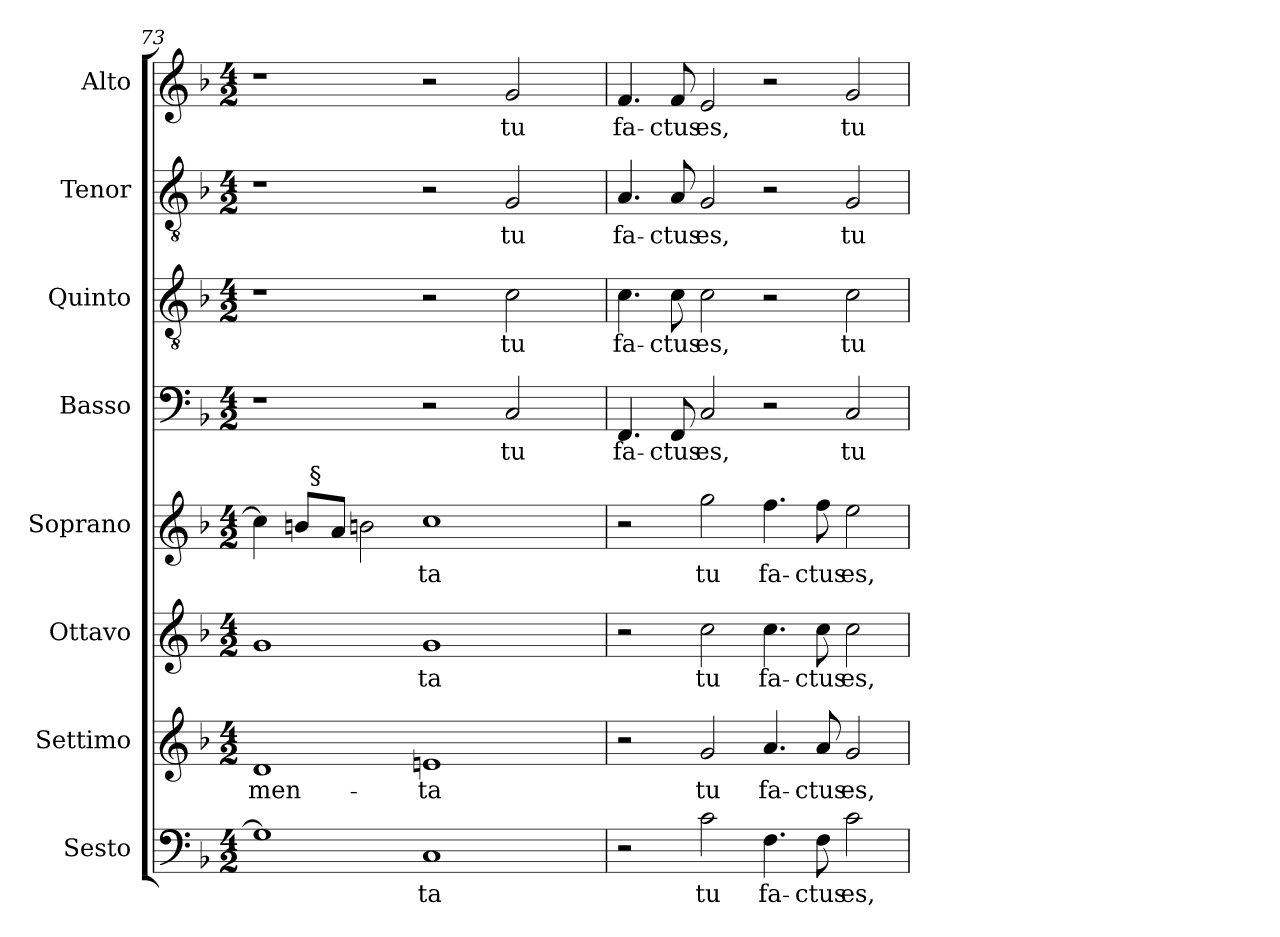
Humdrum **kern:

**kern	**text	**kern	**text	**kern	**text	**kern	**text	**kern	**text	**kern	**text	**kern	**text	**kern	**text
*part8	*part8	*part7	*part7	*part6	*part6	*part5	*part5	*part4	*part4	*part3	*part3	*part2	*part2	*part1	*part1
*staff8	*staff8	*staff7	*staff7	*staff6	*staff6	*staff5	*staff5	*staff4	*staff4	*staff3	*staff3	*staff2	*staff2	*staff1	*staff1
*I"Sesto	*	*I"Settimo	*	*I"Ottavo	*	*I"Soprano	*	*I"Basso	*	*I"Quinto	*	*I"Tenor	*	*I"Alto	*
*I'Ss.	*	*I'St.	*	*I'Ot.	*	*I'S.	*	*I'B.	*	*I'Q.	*	*I'T.	*	*I'A.	*
*clefF4	*	*clefG2	*	*clefG2	*	*clefG2	*	*clefF4	*	*clefGv2	*	*clefGv2	*	*clefG2	*
*	*	*	*	*	*	*	*	*	*	*ITrd7c12	*	*ITrd7c12	*	*	*
*k[b-]	*	*k[b-]	*	*k[b-]	*	*k[b-]	*	*k[b-]	*	*k[b-]	*	*k[b-]	*	*k[b-]	*
*F:	*	*F:	*	*F:	*	*F:	*	*F:	*	*F:	*	*F:	*	*F:	*
*M4/2	*	*M4/2	*	*M4/2	*	*M4/2	*	*M4/2	*	*M4/2	*	*M4/2	*	*M4/2	*
=73	=73	=73	=73	=73	=73	=73	=73	=73	=73	=73	=73	=73	=73	=73	=73
!	!	!	!LO:LY:b:color=#000000	!	!	!	!	!	!	!	!	!	!	!	!
*	*	*	*	*	*	*^	*	*	*	*	*	*	*	*	*
1Gi]	.	1di	-men-	1gi	.	4cci\]	4ryy	.	1r	.	1r	.	1r	.	1r	.
.	.	.	.	.	.	8bi/L	32ryy	.	.	.	.	.	.	.	.	.
.	.	.	.	.	.	.	256ryy	.	.	.	.	.	.	.	.	.
!	!	!	!	!	!	!	!LO:TX:a:t=§	!	!	!	!	!	!	!	!	!
.	.	.	.	.	.	.	1ryy	.	.	.	.	.	.	.	.	.
.	.	.	.	.	.	8ai/J	.	.	.	.	.	.	.	.	.	.
.	.	.	.	.	.	2bni\	.	.	.	.	.	.	.	.	.	.
!	!LO:LY:b:color=#000000	!	!	!	!	!	!	!	!	!	!	!	!	!	!	!
!	!	!	!LO:LY:b:color=#000000	!	!	!	!	!	!	!	!	!	!	!	!	!
!	!	!	!	!	!LO:LY:b:color=#000000	!	!	!	!	!	!	!	!	!	!	!
!	!	!	!	!	!	!	!	!LO:LY:b:color=#000000	!	!	!	!	!	!	!	!
1Ci	-ta	1eni	-ta	1gi	-ta	1cci	.	-ta	2r	.	2r	.	2r	.	2r	.
.	.	.	.	.	.	.	2ryy	.	.	.	.	.	.	.	.	.
!	!	!	!	!	!	!	!	!	!	!LO:LY:b:color=#000000	!	!	!	!	!	!
!	!	!	!	!	!	!	!	!	!	!	!	!LO:LY:b:color=#000000	!	!	!	!
!	!	!	!	!	!	!	!	!	!	!	!	!	!	!LO:LY:b:color=#000000	!	!
!	!	!	!	!	!	!	!	!	!	!	!	!	!	!	!	!LO:LY:b:color=#000000
.	.	.	.	.	.	.	.	.	2Ci/	tu	2Ci\	tu	2GGi/	tu	2gi/	tu
.	.	.	.	.	.	.	8ryy	.	.	.	.	.	.	.	.	.
.	.	.	.	.	.	.	16ryy	.	.	.	.	.	.	.	.	.
.	.	.	.	.	.	.	64..ryy	.	.	.	.	.	.	.	.	.
*	*	*	*	*	*	*v	*v	*	*	*	*	*	*	*	*	*
=74	=74	=74	=74	=74	=74	=74	=74	=74	=74	=74	=74	=74	=74	=74	=74
*	*	*	*	*	*	*^	*	*	*	*	*	*	*	*	*
!	!	!	!	!	!	!	!	!	!	!LO:LY:b:color=#000000	!	!	!	!	!	!
*	*	*	*	*	*	*v	*v	*	*	*	*	*	*	*	*	*
*	*	*	*	*	*	*^	*	*	*	*	*	*	*	*	*
!	!	!	!	!	!	!	!	!	!	!	!	!LO:LY:b:color=#000000	!	!	!	!
*	*	*	*	*	*	*v	*v	*	*	*	*	*	*	*	*	*
*	*	*	*	*	*	*^	*	*	*	*	*	*	*	*	*
!	!	!	!	!	!	!	!	!	!	!	!	!	!	!LO:LY:b:color=#000000	!	!
*	*	*	*	*	*	*v	*v	*	*	*	*	*	*	*	*	*
*	*	*	*	*	*	*^	*	*	*	*	*	*	*	*	*
!	!	!	!	!	!	!	!	!	!	!	!	!	!	!	!	!LO:LY:b:color=#000000
*	*	*	*	*	*	*v	*v	*	*	*	*	*	*	*	*	*
2r	.	2r	.	2r	.	2r	.	4.FFi/	fa-	4.Ci\	fa-	4.AAi/	fa-	4.fi/	fa-
!	!	!	!	!	!	!	!	!	!LO:LY:b:color=#000000	!	!	!	!	!	!
!	!	!	!	!	!	!	!	!	!	!	!LO:LY:b:color=#000000	!	!	!	!
!	!	!	!	!	!	!	!	!	!	!	!	!	!LO:LY:b:color=#000000	!	!
!	!	!	!	!	!	!	!	!	!	!	!	!	!	!	!LO:LY:b:color=#000000
.	.	.	.	.	.	.	.	8FFi/	-ctus	8Ci\	-ctus	8AAi/	-ctus	8fi/	-ctus
!	!LO:LY:b:color=#000000	!	!	!	!	!	!	!	!	!	!	!	!	!	!
!	!	!	!LO:LY:b:color=#000000	!	!	!	!	!	!	!	!	!	!	!	!
!	!	!	!	!	!LO:LY:b:color=#000000	!	!	!	!	!	!	!	!	!	!
!	!	!	!	!	!	!	!LO:LY:b:color=#000000	!	!	!	!	!	!	!	!
!	!	!	!	!	!	!	!	!	!LO:LY:b:color=#000000	!	!	!	!	!	!
!	!	!	!	!	!	!	!	!	!	!	!LO:LY:b:color=#000000	!	!	!	!
!	!	!	!	!	!	!	!	!	!	!	!	!	!LO:LY:b:color=#000000	!	!
!	!	!	!	!	!	!	!	!	!	!	!	!	!	!	!LO:LY:b:color=#000000
2ci\	tu	2gi/	tu	2cci\	tu	2ggi\	tu	2Ci/	es,	2Ci\	es,	2GGi/	es,	2ei/	es,
!	!LO:LY:b:color=#000000	!	!	!	!	!	!	!	!	!	!	!	!	!	!
!	!	!	!LO:LY:b:color=#000000	!	!	!	!	!	!	!	!	!	!	!	!
!	!	!	!	!	!LO:LY:b:color=#000000	!	!	!	!	!	!	!	!	!	!
!	!	!	!	!	!	!	!LO:LY:b:color=#000000	!	!	!	!	!	!	!	!
4.Fi\	fa-	4.ai/	fa-	4.cci\	fa-	4.ffi\	fa-	2r	.	2r	.	2r	.	2r	.
!	!LO:LY:b:color=#000000	!	!	!	!	!	!	!	!	!	!	!	!	!	!
!	!	!	!LO:LY:b:color=#000000	!	!	!	!	!	!	!	!	!	!	!	!
!	!	!	!	!	!LO:LY:b:color=#000000	!	!	!	!	!	!	!	!	!	!
!	!	!	!	!	!	!	!LO:LY:b:color=#000000	!	!	!	!	!	!	!	!
8Fi\	-ctus	8ai/	-ctus	8cci\	-ctus	8ffi\	-ctus	.	.	.	.	.	.	.	.
!	!LO:LY:b:color=#000000	!	!	!	!	!	!	!	!	!	!	!	!	!	!
!	!	!	!LO:LY:b:color=#000000	!	!	!	!	!	!	!	!	!	!	!	!
!	!	!	!	!	!LO:LY:b:color=#000000	!	!	!	!	!	!	!	!	!	!
!	!	!	!	!	!	!	!LO:LY:b:color=#000000	!	!	!	!	!	!	!	!
!	!	!	!	!	!	!	!	!	!LO:LY:b:color=#000000	!	!	!	!	!	!
!	!	!	!	!	!	!	!	!	!	!	!LO:LY:b:color=#000000	!	!	!	!
!	!	!	!	!	!	!	!	!	!	!	!	!	!LO:LY:b:color=#000000	!	!
!	!	!	!	!	!	!	!	!	!	!	!	!	!	!	!LO:LY:b:color=#000000
2ci\	es,	2gi/	es,	2cci\	es,	2eei\	es,	2Ci/	tu	2Ci\	tu	2GGi/	tu	2gi/	tu
=	=	=	=	=	=	=	=	=	=	=	=	=	=	=	=
*-	*-	*-	*-	*-	*-	*-	*-	*-	*-	*-	*-	*-	*-	*-	*-
